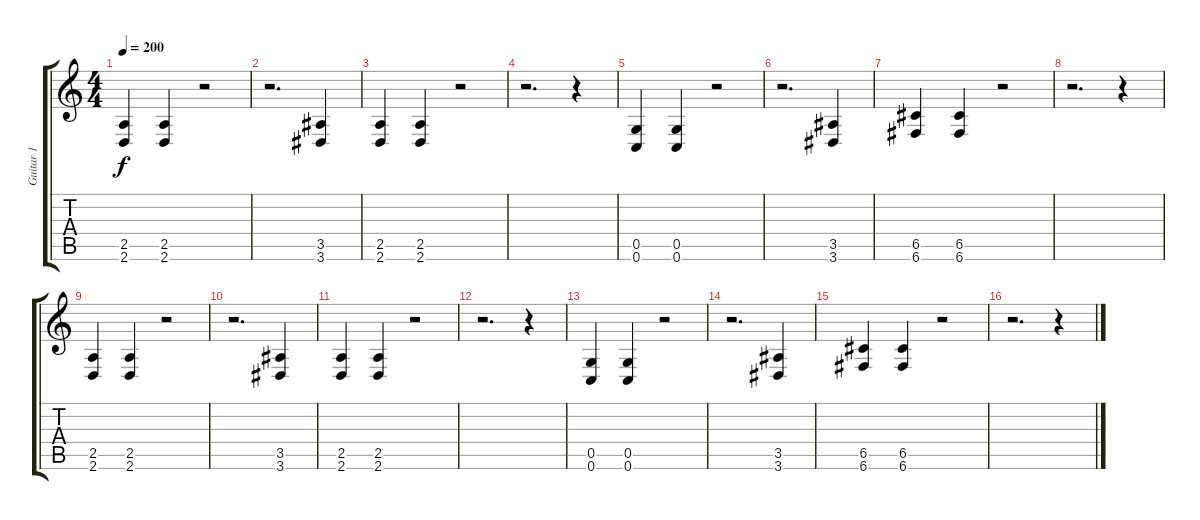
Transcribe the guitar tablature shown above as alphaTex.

\track ("Guitar 1" "Guitar 1") {instrument distortionguitar}
\staff {score tabs}
\tuning (D4 A3 F3 C3 G2 C2) {hide}
\ts (4 4)
\tempo 200
\clef g2
\ks c
(2.5 2.6).4{dy f} (2.5 2.6).4 r.2 |
r.2{d} (3.5 3.6).4 |
(2.5 2.6).4 (2.5 2.6).4 r.2 |
r.2{d} r.4 |
(0.5 0.6).4 (0.5 0.6).4 r.2 |
r.2{d} (3.5 3.6).4 |
(6.5 6.6).4 (6.5 6.6).4 r.2 |
r.2{d} r.4 |
(2.5 2.6).4 (2.5 2.6).4 r.2 |
r.2{d} (3.5 3.6).4 |
(2.5 2.6).4 (2.5 2.6).4 r.2 |
r.2{d} r.4 |
(0.5 0.6).4 (0.5 0.6).4 r.2 |
r.2{d} (3.5 3.6).4 |
(6.5 6.6).4 (6.5 6.6).4 r.2 |
r.2{d} r.4
